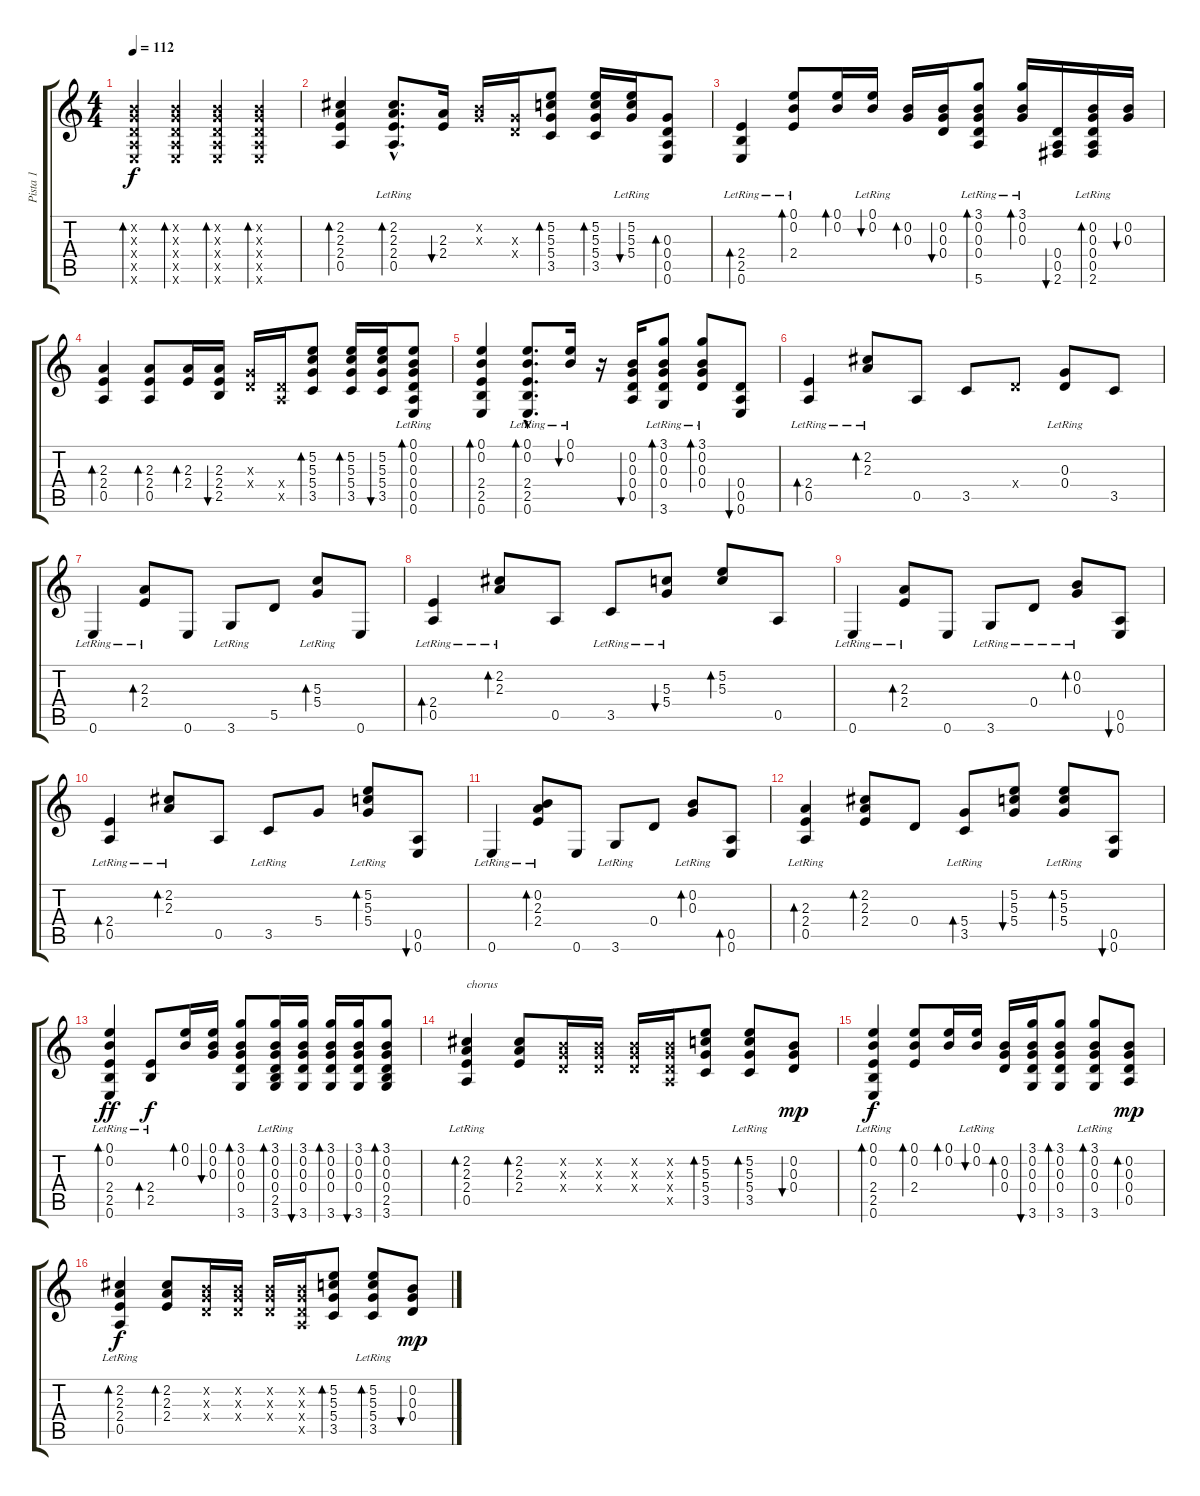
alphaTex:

\track ("Pista 1" "Pista 1") {instrument acousticguitarsteel}
\staff {score tabs}
\tuning (E4 B3 G3 D3 A2 E2) {hide}
\ts (4 4)
\tempo 112
\clef g2
\ks c
(0.2{x} 0.3{x} 0.4{x} 0.5{x} 0.6{x}).4{bd 120 dy f instrument acousticguitarsteel} (0.2{x} 0.3{x} 0.4{x} 0.5{x} 0.6{x}).4{bd 120} (0.2{x} 0.3{x} 0.4{x} 0.5{x} 0.6{x}).4{bd 120} (0.2{x} 0.3{x} 0.4{x} 0.5{x} 0.6{x}).4{bd 120} |
(2.2 2.3 2.4 0.5).4{bd 60} (2.2{hac} 2.3{hac} 2.4{hac} 0.5{hac lr}).8{d bd 60} (2.3 2.4).16{bu 60} (0.2{x} 0.3{x}).16 (0.3{x} 0.4{x}).16 (5.2 5.3 5.4 3.5).8{bd 60} (5.2 5.3 5.4 3.5).16{bd 60} (5.2{lr} 5.3 5.4).16{bu 60} (0.3 0.4 0.5 0.6).8{bd 60} |
(2.4 2.5 0.6{lr}).4{bd 60} (0.1 0.2 2.4{lr}).8{bd 60} (0.1 0.2).16{bd 60} (0.1{lr} 0.2).16{bu 60} (0.2 0.3).16{bd 60} (0.2 0.3 0.4).16{bu 60} (3.1 0.2 0.3 0.4 5.6{lr}).8{bd 60} (3.1 0.2 0.3{lr}).16{bd 30} (0.4 0.5 2.6).16{bu 30} (0.2 0.3 0.4 0.5 2.6{lr}).16{bd 30} (0.2 0.3).16{bu 30} |
(2.3 2.4 0.5).4{bd 60} (2.3 2.4 0.5).8{bd 60} (2.3 2.4).16{bd 60} (2.3 2.4 2.5).16{bu 60} (0.3{x} 0.4{x}).16 (0.4{x} 0.5{x}).16 (5.2 5.3 5.4 3.5).8{bd 60} (5.2 5.3 5.4 3.5).16{bd 60} (5.2 5.3 5.4 3.5).16{bu 60} (0.1 0.2 0.3{lr} 0.4 0.5 0.6).8{bd 60} |
(0.1 0.2 2.4 2.5 0.6).4{bd 60} (0.1{hac} 0.2{hac} 2.4{hac} 2.5{hac} 0.6{hac lr}).8{d bd 60} (0.1{lr} 0.2).16{bu 60} r.16 (0.2 0.3 0.4 0.5).16{bu 60} (3.1 0.2 0.3 0.4 3.6{lr}).8{bd 60} (3.1{lr} 0.2{lr} 0.3{lr} 0.4).8{bd 60} (0.4 0.5 0.6).8{bu 60} |
(2.4 0.5{lr}).4{bd 60 volume 12} (2.2{lr} 2.3{lr}).8{bd 60} 0.5.8 3.5.8 0.4{x}.8 (0.3{lr} 0.4).8 3.5.8 |
0.6{lr}.4 (2.3 2.4{lr}).8{bd 60} 0.6.8 3.6{lr}.8 5.5.8 (5.3 5.4{lr}).8{bd 60} 0.6.8 |
(2.4{lr} 0.5{lr}).4{bd 60} (2.2{lr} 2.3{lr}).8{bd 60} 0.5.8 3.5{lr}.8 (5.3 5.4{lr}).8{bu 60} (5.2 5.3).8{bd 60} 0.5.8 |
0.6{lr}.4 (2.3{lr} 2.4{lr}).8{bd 60} 0.6.8 3.6{lr}.8 0.4{lr}.8 (0.2{lr} 0.3{lr}).8{bd 60} (0.5 0.6).8{bu 60} |
(2.4 0.5{lr}).4{bd 60} (2.2 2.3{lr}).8{bd 60} 0.5.8 3.5{lr}.8 5.4.8 (5.2 5.3 5.4{lr}).8{bd 60} (0.5 0.6).8{bu 60} |
0.6{lr}.4 (0.2 2.3 2.4{lr}).8{bd 60} 0.6.8 3.6{lr}.8 0.4.8 (0.2 0.3{lr}).8{bd 60} (0.5 0.6).8{bd 60} |
(2.3 2.4 0.5{lr}).4{bd 60 volume 10} (2.2 2.3 2.4).8{bd 60} 0.4.8 (5.4 3.5{lr}).8{bd 60} (5.2 5.3 5.4).8{bu 60} (5.2 5.3 5.4{lr}).8{bd 60} (0.5 0.6).8{bu 60} |
(0.1 0.2 2.4 2.5 0.6{lr}).4{bd 60 dy ff} (2.4 2.5{lr}).8{bd 60 dy f} (0.1 0.2).16{bd 60} (0.1 0.2 0.3).16{bu 60 volume 13} (3.1 0.2 0.3 0.4 3.6).8{bd 60} (3.1 0.2 0.3 0.4 2.5{lr} 3.6).16{bd 30} (3.1 0.2 0.3 0.4 3.6).16{bu 30} (3.1 0.2 0.3 0.4 3.6).16{bd 30} (3.1 0.2 0.3 0.4 3.6).16{bu 30} (3.1 0.2 0.3 0.4 2.5 3.6).8{bd 60} |
(2.2 2.3 2.4 0.5{lr}).4{bd 30 txt "chorus" volume 10} (2.2 2.3 2.4).8{bd 30} (0.2{x} 0.3{x} 0.4{x}).16 (0.2{x} 0.3{x} 0.4{x}).16 (0.2{x} 0.3{x} 0.4{x}).16 (0.2{x} 0.3{x} 0.4{x} 0.5{x}).16 (5.2 5.3 5.4 3.5).8{bd 30} (5.2 5.3 5.4 3.5{lr}).8{bd 30} (0.2 0.3 0.4).8{bu 30 dy mp} |
(0.1 0.2 2.4 2.5 0.6{lr}).4{bd 30 dy f} (0.1 0.2 2.4).8{bd 30} (0.1 0.2).16{bd 30} (0.1{lr} 0.2{lr}).16{bu 30} (0.2 0.3 0.4).16{bd 30} (3.1 0.2 0.3 0.4 3.6).16{bu 30} (3.1 0.2 0.3 0.4 3.6).8{bd 30} (3.1 0.2 0.3 0.4 3.6{lr}).8{bd 30} (0.2 0.3 0.4 0.5).8{bd 30 dy mp} |
(2.2 2.3 2.4 0.5{lr}).4{bd 30 dy f} (2.2 2.3 2.4).8{bd 30} (0.2{x} 0.3{x} 0.4{x}).16 (0.2{x} 0.3{x} 0.4{x}).16 (0.2{x} 0.3{x} 0.4{x}).16 (0.2{x} 0.3{x} 0.4{x} 0.5{x}).16 (5.2 5.3 5.4 3.5).8{bd 30} (5.2 5.3 5.4 3.5{lr}).8{bd 30} (0.2 0.3 0.4).8{bu 30 dy mp}
